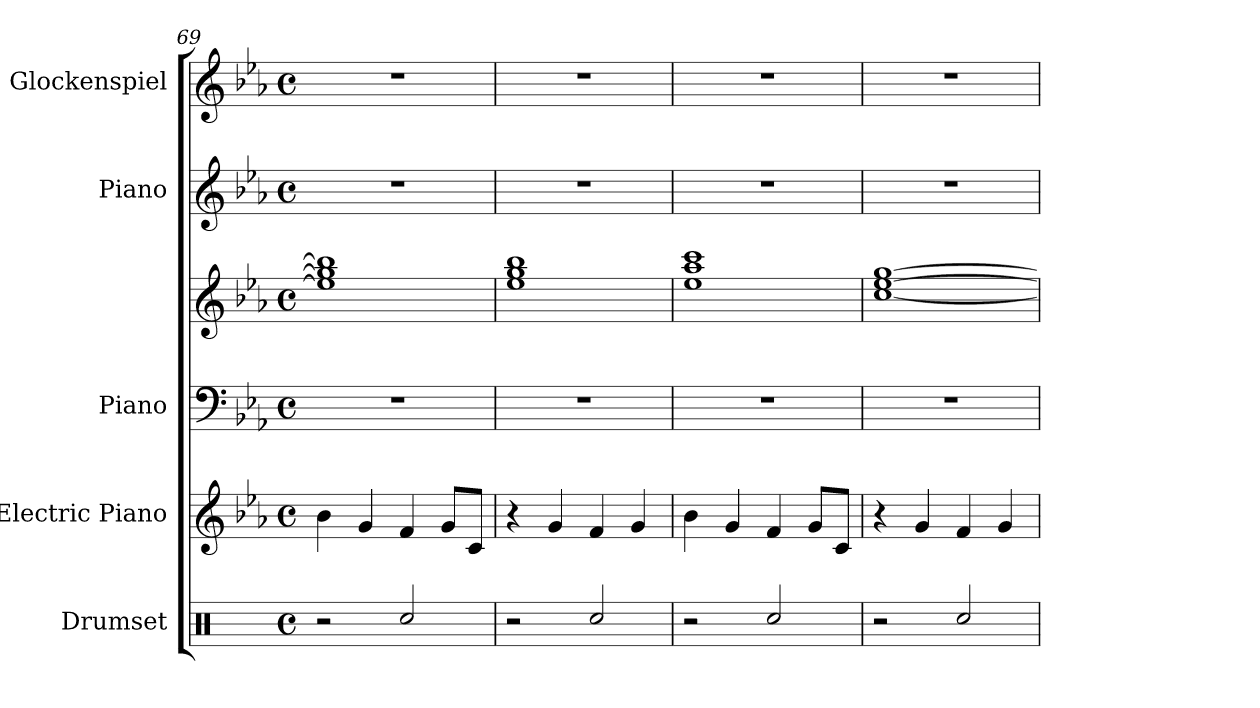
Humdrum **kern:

**kern	**kern	**kern	**kern	**kern	**kern
*part5	*part4	*part3	*part3	*part2	*part1
*staff6	*staff5	*staff4	*staff3	*staff2	*staff1
*I"Drumset	*I"Electric Piano	*I"Piano	*	*I"Piano	*I"Glockenspiel
*I'Drs.	*I'El. Pno.	*I'Pno.	*	*I'Pno.	*I'Glk.
!!LO:LB:g=z
*clefX	*clefG2	*clefF4	*clefG2	*clefG2	*clefG2
*	*	*	*	*	*ITrd-14c-24
*k[]	*k[b-e-a-]	*k[b-e-a-]	*k[b-e-a-]	*k[b-e-a-]	*k[b-e-a-]
*M4/4	*M4/4	*M4/4	*M4/4	*M4/4	*M4/4
*met(c)	*met(c)	*met(c)	*met(c)	*met(c)	*met(c)
=69	=69	=69	=69	=69	=69
2r	4b-\	1r	1ee-] 1gg] 1bb-]	1r	1r
.	4g/	.	.	.	.
2Rcc/	4f/	.	.	.	.
.	8g/L	.	.	.	.
.	8c/J	.	.	.	.
=70	=70	=70	=70	=70	=70
2r	4r	1r	1ee- 1gg 1bb-	1r	1r
.	4g/	.	.	.	.
2Rcc/	4f/	.	.	.	.
.	4g/	.	.	.	.
=71	=71	=71	=71	=71	=71
2r	4b-\	1r	1ee- 1aa- 1ccc	1r	1r
.	4g/	.	.	.	.
2Rcc/	4f/	.	.	.	.
.	8g/L	.	.	.	.
.	8c/J	.	.	.	.
=72	=72	=72	=72	=72	=72
2r	4r	1r	[1cc [1ee- [1gg	1r	1r
.	4g/	.	.	.	.
2Rcc/	4f/	.	.	.	.
.	4g/	.	.	.	.
=	=	=	=	=	=
*-	*-	*-	*-	*-	*-
